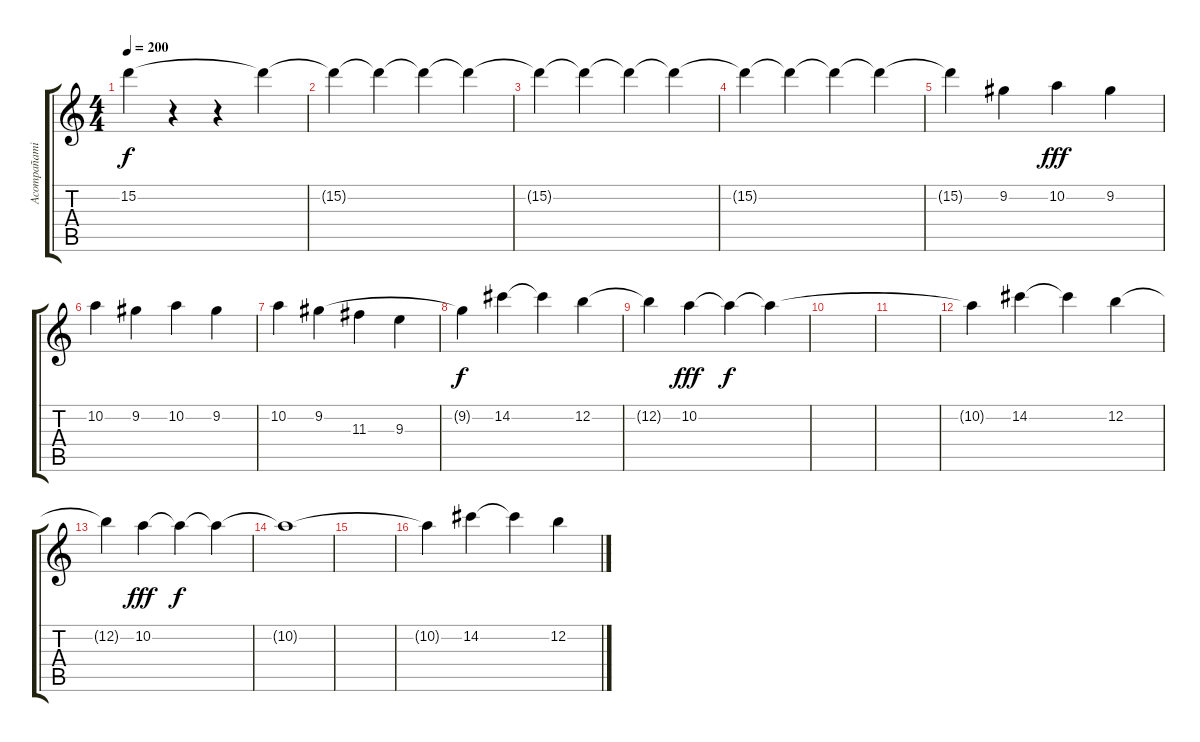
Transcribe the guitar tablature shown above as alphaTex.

\track ("Acompañamiento final" "Acompañami") {instrument overdrivenguitar}
\staff {score tabs}
\tuning (E4 B3 G3 D3 A2 E2) {hide}
\ts (4 4)
\tempo 200
\clef g2
\ks c
15.2{t}.4{dy f} r.4 r.4 15.2{t}.4 |
15.2{t}.4 15.2{t}.4 15.2{t}.4 15.2{t}.4 |
15.2{t}.4 15.2{t}.4 15.2{t}.4 15.2{t}.4 |
15.2{t}.4 15.2{t}.4 15.2{t}.4 15.2{t}.4 |
15.2{t}.4 9.2.4 10.2.4{dy fff} 9.2.4 |
10.2.4 9.2.4 10.2.4 9.2.4 |
10.2.4 9.2.4 11.3.4 9.3.4 |
9.2{t}.4{dy f} 14.2.4 14.2{t}.4 12.2.4 |
12.2{t}.4 10.2.4{dy fff} 10.2{t}.4{dy f} 10.2{t}.4 |
|
|
10.2{t}.4 14.2.4 14.2{t}.4 12.2.4 |
12.2{t}.4 10.2.4{dy fff} 10.2{t}.4{dy f} 10.2{t}.4 |
10.2{t}.1 |
|
10.2{t}.4 14.2.4 14.2{t}.4 12.2.4
